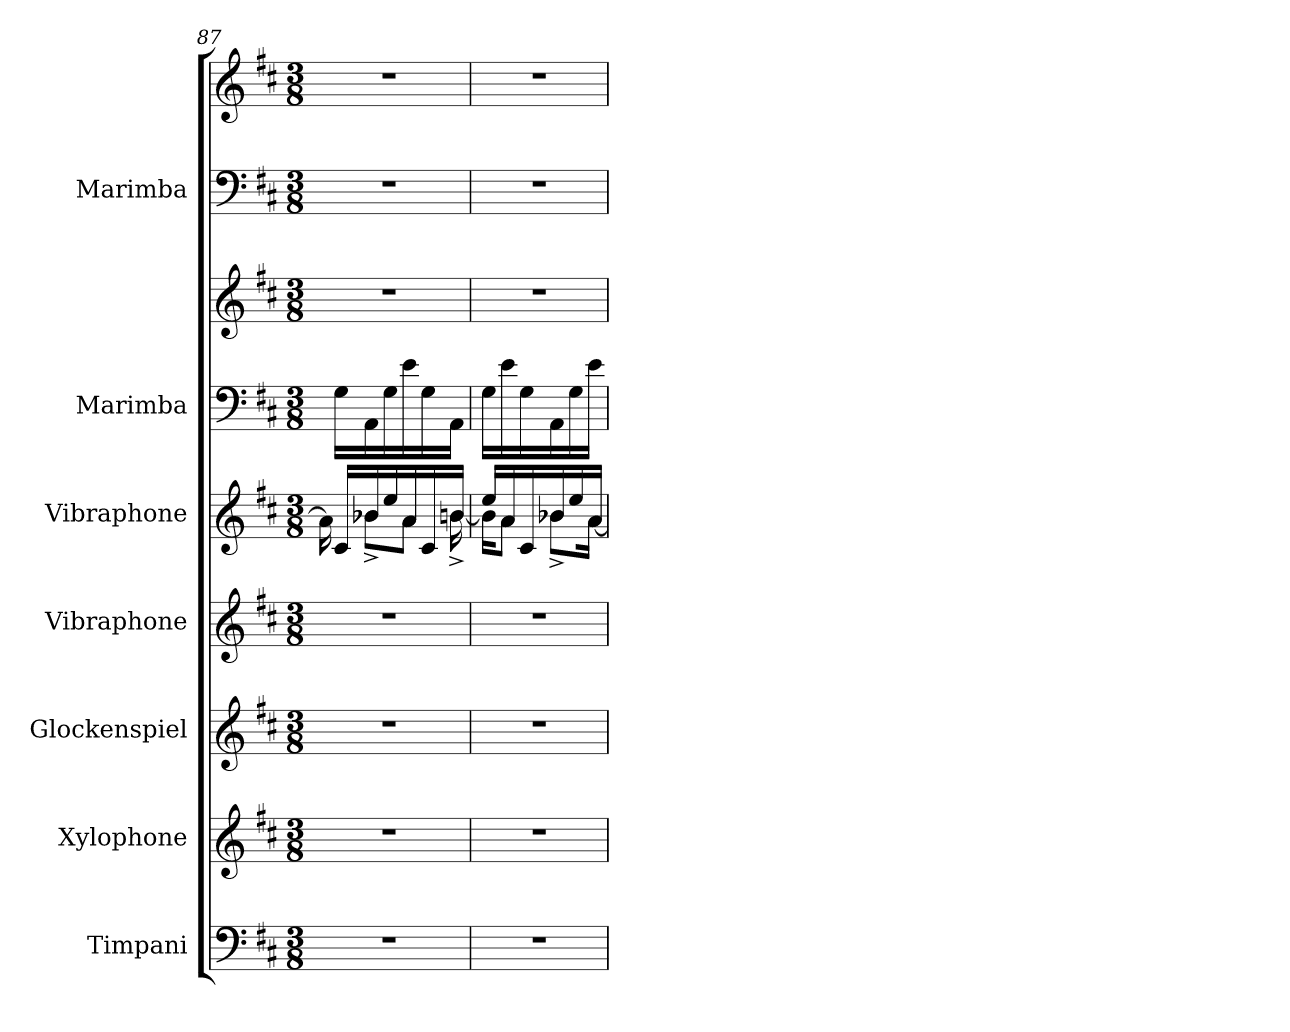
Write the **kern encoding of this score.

**kern	**kern	**kern	**kern	**kern	**kern	**kern	**kern	**kern
*part7	*part6	*part5	*part4	*part3	*part2	*part2	*part1	*part1
*staff9	*staff8	*staff7	*staff6	*staff5	*staff4	*staff3	*staff2	*staff1
*I"Timpani	*I"Xylophone	*I"Glockenspiel	*I"Vibraphone	*I"Vibraphone	*I"Marimba	*	*I"Marimba	*
*I'Timp.	*I'Xyl.	*I'Glk.	*I'Vib.	*I'Vib.	*I'Mrm.	*	*I'Mrm.	*
*clefF4	*clefG2	*clefG2	*clefG2	*clefG2	*clefF4	*clefG2	*clefF4	*clefG2
*	*ITrd-7c-12	*ITrd-14c-24	*	*	*	*	*	*
*k[f#c#]	*k[f#c#]	*k[f#c#]	*k[f#c#]	*k[f#c#]	*k[f#c#]	*k[f#c#]	*k[f#c#]	*k[f#c#]
*M3/8	*M3/8	*M3/8	*M3/8	*M3/8	*M3/8	*M3/8	*M3/8	*M3/8
=87	=87	=87	=87	=87	=87	=87	=87	=87
*	*	*	*	*^	*	*	*	*
4.r	4.r	4.r	4.r	16c#/LL	16a\]	16G\LL	4.r	4.r	4.r
.	.	.	.	16b-X/	8b-^\L	16AA\	.	.	.
.	.	.	.	16ee/	.	16G\	.	.	.
.	.	.	.	16a/	8a\J	16e\	.	.	.
.	.	.	.	16c#/	.	16G\	.	.	.
.	.	.	.	16bn/JJ	[16b^\	16AA\JJ	.	.	.
=88	=88	=88	=88	=88	=88	=88	=88	=88	=88
4.r	4.r	4.r	4.r	16ee/LL	16b\KL]	16G\LL	4.r	4.r	4.r
.	.	.	.	16a/	8a\J	16e\	.	.	.
.	.	.	.	16c#/	.	16G\	.	.	.
.	.	.	.	16b-X/	8b-^\L	16AA\	.	.	.
.	.	.	.	16ee/	.	16G\	.	.	.
.	.	.	.	16a/JJ	[16a\Jk	16e\JJ	.	.	.
*	*	*	*	*v	*v	*	*	*	*
=	=	=	=	=	=	=	=	=
*-	*-	*-	*-	*-	*-	*-	*-	*-
